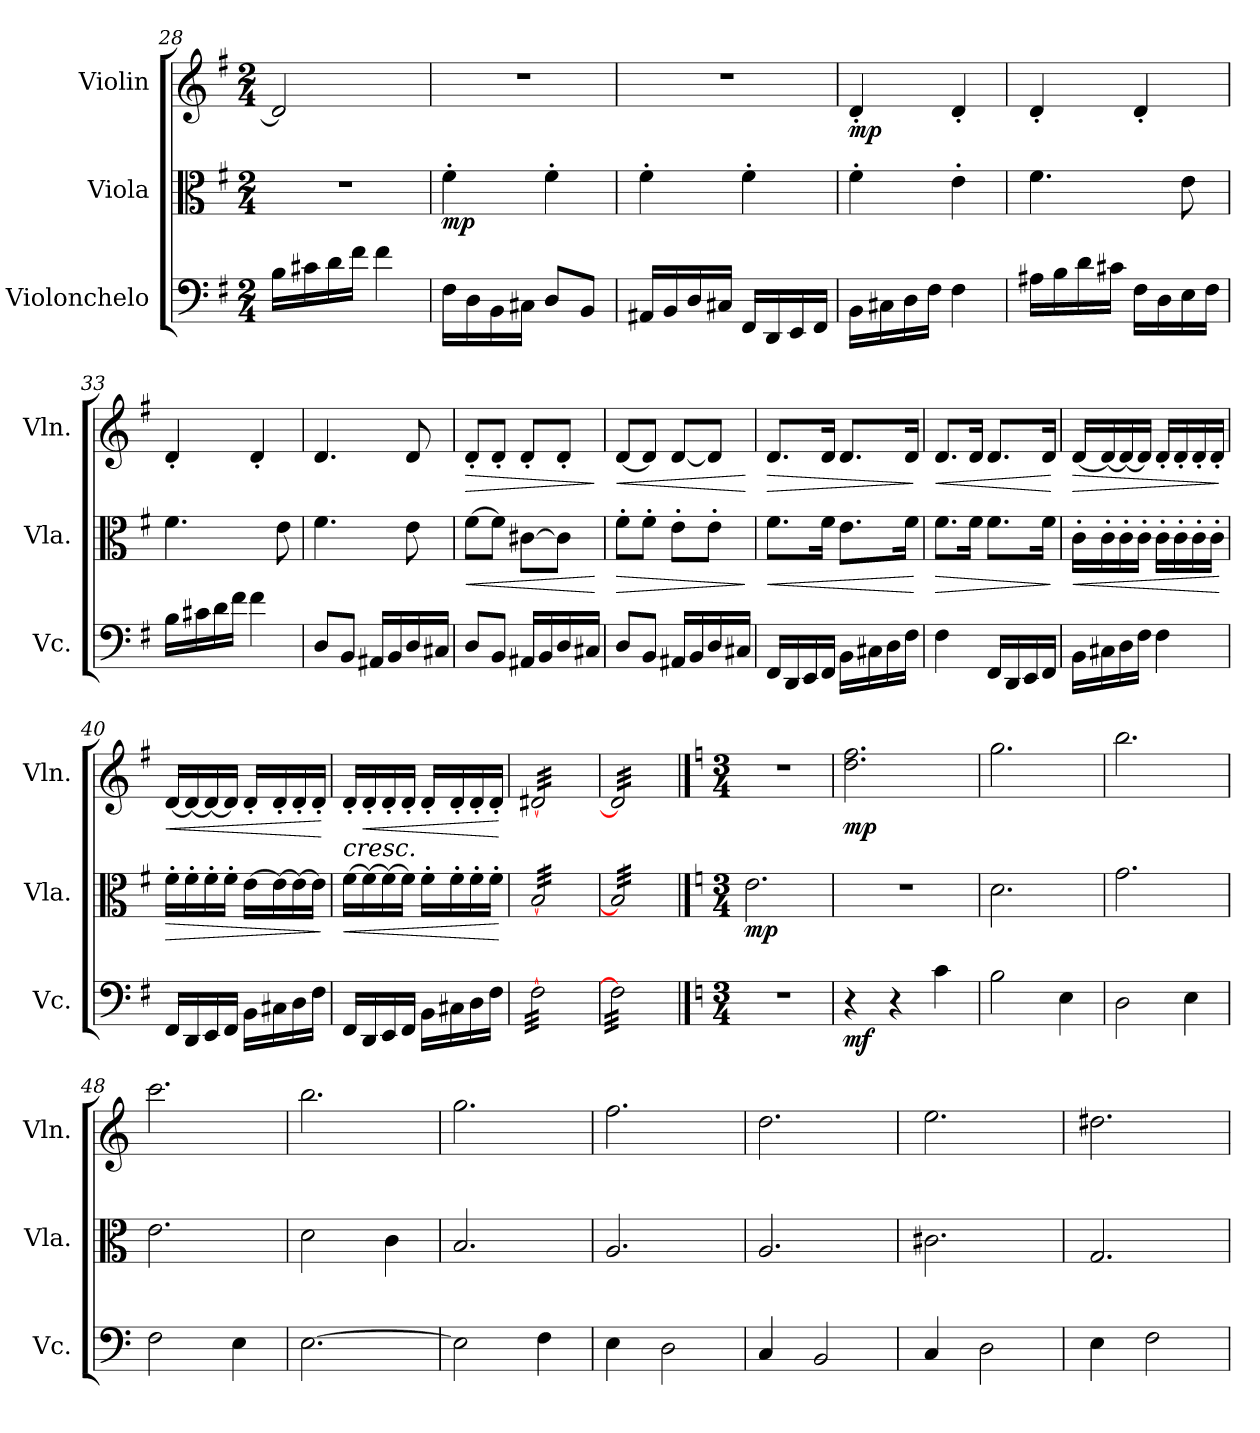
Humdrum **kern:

**kern	**dynam	**kern	**dynam	**kern	**dynam
*part3	*part3	*part2	*part2	*part1	*part1
*staff3	*staff3	*staff2	*staff2	*staff1	*staff1
*I"Violonchelo	*	*I"Viola	*	*I"Violin	*
*I'Vc.	*	*I'Vla.	*	*I'Vln.	*
*clefF4	*	*clefC3	*	*clefG2	*
*k[f#]	*	*k[f#]	*	*k[f#]	*
*M2/4	*	*M2/4	*	*M2/4	*
=28	=28	=28	=28	=28	=28
16B\LL	.	2r	.	2d/]	.
16c#X\	.	.	.	.	.
16d\	.	.	.	.	.
16f#\JJ	.	.	.	.	.
4f#\	.	.	.	.	.
=29	=29	=29	=29	=29	=29
!	!	!	!LO:DY:b	!	!
16F#\LL	.	4f#'\	mp	2r	.
16D\	.	.	.	.	.
16BB\	.	.	.	.	.
16C#X\JJ	.	.	.	.	.
8D/L	.	4f#'\	.	.	.
8BB/J	.	.	.	.	.
=30	=30	=30	=30	=30	=30
16AA#X/LL	.	4f#'\	.	2r	.
16BB/	.	.	.	.	.
16D/	.	.	.	.	.
16C#X/JJ	.	.	.	.	.
16FF#/LL	.	4f#'\	.	.	.
16DD/	.	.	.	.	.
16EE/	.	.	.	.	.
16FF#/JJ	.	.	.	.	.
!!LO:PB:g=z
=31	=31	=31	=31	=31	=31
!	!	!	!	!	!LO:DY:b
16BB\LL	.	4f#'\	.	4d'/	mp
16C#X\	.	.	.	.	.
16D\	.	.	.	.	.
16F#\JJ	.	.	.	.	.
4F#\	.	4e'\	.	4d'/	.
=32	=32	=32	=32	=32	=32
16A#X\LL	.	4.f#\	.	4d'/	.
16B\	.	.	.	.	.
16d\	.	.	.	.	.
16c#X\JJ	.	.	.	.	.
16F#\LL	.	.	.	4d'/	.
16D\	.	.	.	.	.
16E\	.	8e\	.	.	.
16F#\JJ	.	.	.	.	.
=33	=33	=33	=33	=33	=33
16B\LL	.	4.f#\	.	4d'/	.
16c#X\	.	.	.	.	.
16d\	.	.	.	.	.
16f#\JJ	.	.	.	.	.
4f#\	.	.	.	4d'/	.
.	.	8e\	.	.	.
=34	=34	=34	=34	=34	=34
8D/L	.	4.f#\	.	4.d/	.
8BB/J	.	.	.	.	.
16AA#X/LL	.	.	.	.	.
16BB/	.	.	.	.	.
16D/	.	8e\	.	8d/	.
16C#X/JJ	.	.	.	.	.
=35	=35	=35	=35	=35	=35
!	!	!	!LO:HP:b	!	!LO:HP:b
8D/L	.	[8f#\L	<	8d'/L	>
8BB/J	.	8f#\J]	.	8d'/J	.
16AA#X/LL	.	[8c#X\L	.	8d'/L	.
16BB/	.	.	.	.	.
16D/	.	8c#\J]	.	8d'/J	.
16C#X/JJ	.	.	.	.	.
.	.	.	[	.	]
!!LO:LB:g=z
=36	=36	=36	=36	=36	=36
!	!	!	!LO:HP:b	!	!LO:HP:b
8D/L	.	8f#'\L	>	[8d/L	<
8BB/J	.	8f#'\J	.	8d/J]	.
16AA#X/LL	.	8e'\L	.	[8d/L	.
16BB/	.	.	.	.	.
16D/	.	8e'\J	.	8d/J]	.
16C#X/JJ	.	.	.	.	.
.	.	.	]	.	[
=37	=37	=37	=37	=37	=37
!	!	!	!LO:HP:b	!	!LO:HP:b
16FF#/LL	.	8.f#\L	<	8.d/L	>
16DD/	.	.	.	.	.
16EE/	.	.	.	.	.
16FF#/JJ	.	16f#\Jk	.	16d/Jk	.
16BB\LL	.	8.e\L	.	8.d/L	.
16C#X\	.	.	.	.	.
16D\	.	.	.	.	.
16F#\JJ	.	16f#\Jk	.	16d/Jk	.
.	.	.	[	.	]
=38	=38	=38	=38	=38	=38
!	!	!	!LO:HP:b	!	!LO:HP:b
4F#\	.	8.f#\L	>	8.d/L	<
.	.	16f#\Jk	.	16d/Jk	.
16FF#/LL	.	8.f#\L	.	8.d/L	.
16DD/	.	.	.	.	.
16EE/	.	.	.	.	.
16FF#/JJ	.	16f#\Jk	.	16d/Jk	.
.	.	.	]	.	[
=39	=39	=39	=39	=39	=39
!	!	!	!LO:HP:b	!	!LO:HP:b
16BB\LL	.	16c'\LL	<	[16d/LL	>
16C#X\	.	16c'\	.	16d/_	.
16D\	.	16c'\	.	16d/_	.
16F#\JJ	.	16c'\JJ	.	16d/JJ]	.
4F#\	.	16c'\LL	.	16d'/LL	.
.	.	16c'\	.	16d'/	.
.	.	16c'\	.	16d'/	.
.	.	16c'\JJ	.	16d'/JJ	.
.	.	.	[	.	]
=40	=40	=40	=40	=40	=40
!	!	!	!LO:HP:b	!	!LO:HP:b
16FF#/LL	.	16f#'\LL	>	[16d/LL	<
16DD/	.	16f#'\	.	16d/_	.
16EE/	.	16f#'\	.	16d/_	.
16FF#/JJ	.	16f#'\JJ	.	16d/JJ]	.
16BB\LL	.	[16e\LL	.	16d'/LL	.
16C#X\	.	16e\_	.	16d'/	.
16D\	.	16e\_	.	16d'/	.
16F#\JJ	.	16e\JJ]	.	16d'/JJ	.
.	.	.	]	.	[
!!LO:LB:g=z
=41	=41	=41	=41	=41	=41
!	!	!	!LO:HP:b	!	!LO:HP:b
16FF#/LL	.	[16f#\LL	<	16d'/LL	<
!	!	!	!	!	!LO:HP:b
16DD/	.	16f#\_	.	16d'/	<
16EE/	.	16f#\_	.	16d'/	.
16FF#/JJ	.	16f#\JJ]	.	16d'/JJ	.
16BB\LL	.	16f#'\LL	.	16d'/LL	.
16C#X\	.	16f#'\	.	16d'/	.
16D\	.	16f#'\	.	16d'/	.
16F#\JJ	.	16f#'\JJ	.	16d'/JJ	.
.	.	.	[	.	[ [
=42	=42	=42	=42	=42	=42
*tremolo	*	*	*	*	*
*	*	*tremolo	*	*	*
*	*	*	*	*tremolo	*
[32F#\LLL	.	[32B/LLL	.	[32d#X/LLL	.
32F#\	.	32B/	.	32d#X/	.
32F#\	.	32B/	.	32d#X/	.
32F#\	.	32B/	.	32d#X/	.
32F#\	.	32B/	.	32d#X/	.
32F#\	.	32B/	.	32d#X/	.
32F#\	.	32B/	.	32d#X/	.
32F#\	.	32B/	.	32d#X/	.
32F#\	.	32B/	.	32d#X/	.
32F#\	.	32B/	.	32d#X/	.
32F#\	.	32B/	.	32d#X/	.
32F#\	.	32B/	.	32d#X/	.
32F#\	.	32B/	.	32d#X/	.
32F#\	.	32B/	.	32d#X/	.
32F#\	.	32B/	.	32d#X/	.
32F#\JJJ	.	32B/JJJ	.	32d#X/JJJ	.
=43	=43	=43	=43	=43	=43
32F#\]LLL	.	32B/]LLL	.	32d#/]LLL	.
32F#\	.	32B/	.	32d#/	.
32F#\	.	32B/	.	32d#/	.
32F#\	.	32B/	.	32d#/	.
32F#\	.	32B/	.	32d#/	.
32F#\	.	32B/	.	32d#/	.
32F#\	.	32B/	.	32d#/	.
32F#\	.	32B/	.	32d#/	.
32F#\	.	32B/	.	32d#/	.
32F#\	.	32B/	.	32d#/	.
32F#\	.	32B/	.	32d#/	.
32F#\	.	32B/	.	32d#/	.
32F#\	.	32B/	.	32d#/	.
32F#\	.	32B/	.	32d#/	.
32F#\	.	32B/	.	32d#/	.
32F#\JJJ	.	32B/JJJ	.	32d#/JJJ	.
*	*	*	*	*Xtremolo	*
*	*	*Xtremolo	*	*	*
*Xtremolo	*	*	*	*	*
==44	==44	==44	==44	==44	==44
*k[]	*	*k[]	*	*k[]	*
*M3/4	*	*M3/4	*	*M3/4	*
!	!	!	!LO:DY:b	!	!
2.r	.	2.e\	mp	2.r	.
=45	=45	=45	=45	=45	=45
!	!LO:DY:b	!	!	!	!LO:DY:b
4r	mf	2.r	.	2.dd\ 2.ff\	mp
4r	.	.	.	.	.
4c\	.	.	.	.	.
=46	=46	=46	=46	=46	=46
2B\	.	2.d\	.	2.gg\	.
4E\	.	.	.	.	.
=47	=47	=47	=47	=47	=47
2D\	.	2.g\	.	2.bb\	.
4E\	.	.	.	.	.
=48	=48	=48	=48	=48	=48
2F\	.	2.e\	.	2.ccc\	.
4E\	.	.	.	.	.
=49	=49	=49	=49	=49	=49
[2.E\	.	2d\	.	2.bb\	.
.	.	4c\	.	.	.
=50	=50	=50	=50	=50	=50
2E\]	.	2.B/	.	2.gg\	.
4F\	.	.	.	.	.
=51	=51	=51	=51	=51	=51
4E\	.	2.A/	.	2.ff\	.
2D\	.	.	.	.	.
=52	=52	=52	=52	=52	=52
4C/	.	2.A/	.	2.dd\	.
2BB/	.	.	.	.	.
=53	=53	=53	=53	=53	=53
4C/	.	2.c#X\	.	2.ee\	.
2D\	.	.	.	.	.
!!LO:LB:g=z
=54	=54	=54	=54	=54	=54
4E\	.	2.G/	.	2.dd#X\	.
2F\	.	.	.	.	.
=	=	=	=	=	=
*-	*-	*-	*-	*-	*-
